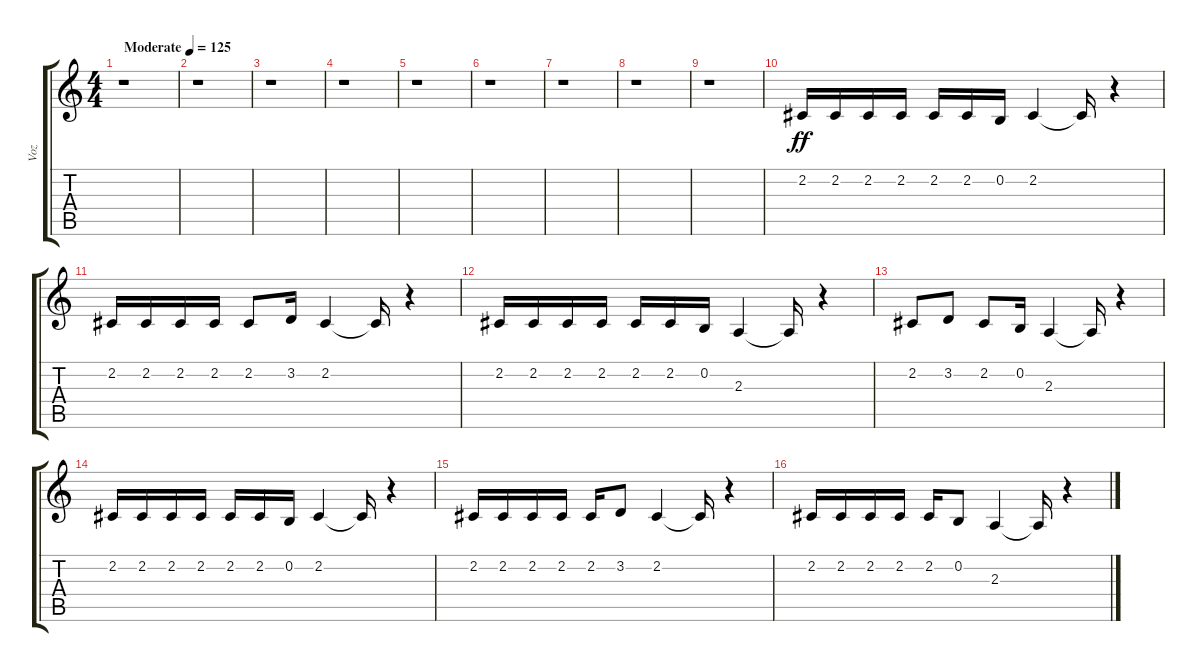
\track ("Voz" "Voz") {instrument flute}
\staff {score tabs}
\tuning (E4 B3 G3 D3 A2 E2) {hide}
\ts (4 4)
\tempo (125 "Moderate")
\clef g2
\ks c
r.1{dy ff instrument flute} |
r.1 |
r.1 |
r.1 |
r.1 |
r.1 |
r.1 |
r.1 |
r.1 |
2.2.16 2.2.16 2.2.16 2.2.16 2.2.16 2.2.16 0.2.16 2.2.4 2.2{t}.16 r.4 |
2.2.16 2.2.16 2.2.16 2.2.16 2.2.8 3.2.16 2.2.4 2.2{t}.16 r.4 |
2.2.16 2.2.16 2.2.16 2.2.16 2.2.16 2.2.16 0.2.16 2.3.4 2.3{t}.16 r.4 |
2.2.8 3.2.8 2.2.8 0.2.16 2.3.4 2.3{t}.16 r.4 |
2.2.16 2.2.16 2.2.16 2.2.16 2.2.16 2.2.16 0.2.16 2.2.4 2.2{t}.16 r.4 |
2.2.16 2.2.16 2.2.16 2.2.16 2.2.16 3.2.8 2.2.4 2.2{t}.16 r.4 |
2.2.16 2.2.16 2.2.16 2.2.16 2.2.16 0.2.8 2.3.4 2.3{t}.16 r.4
